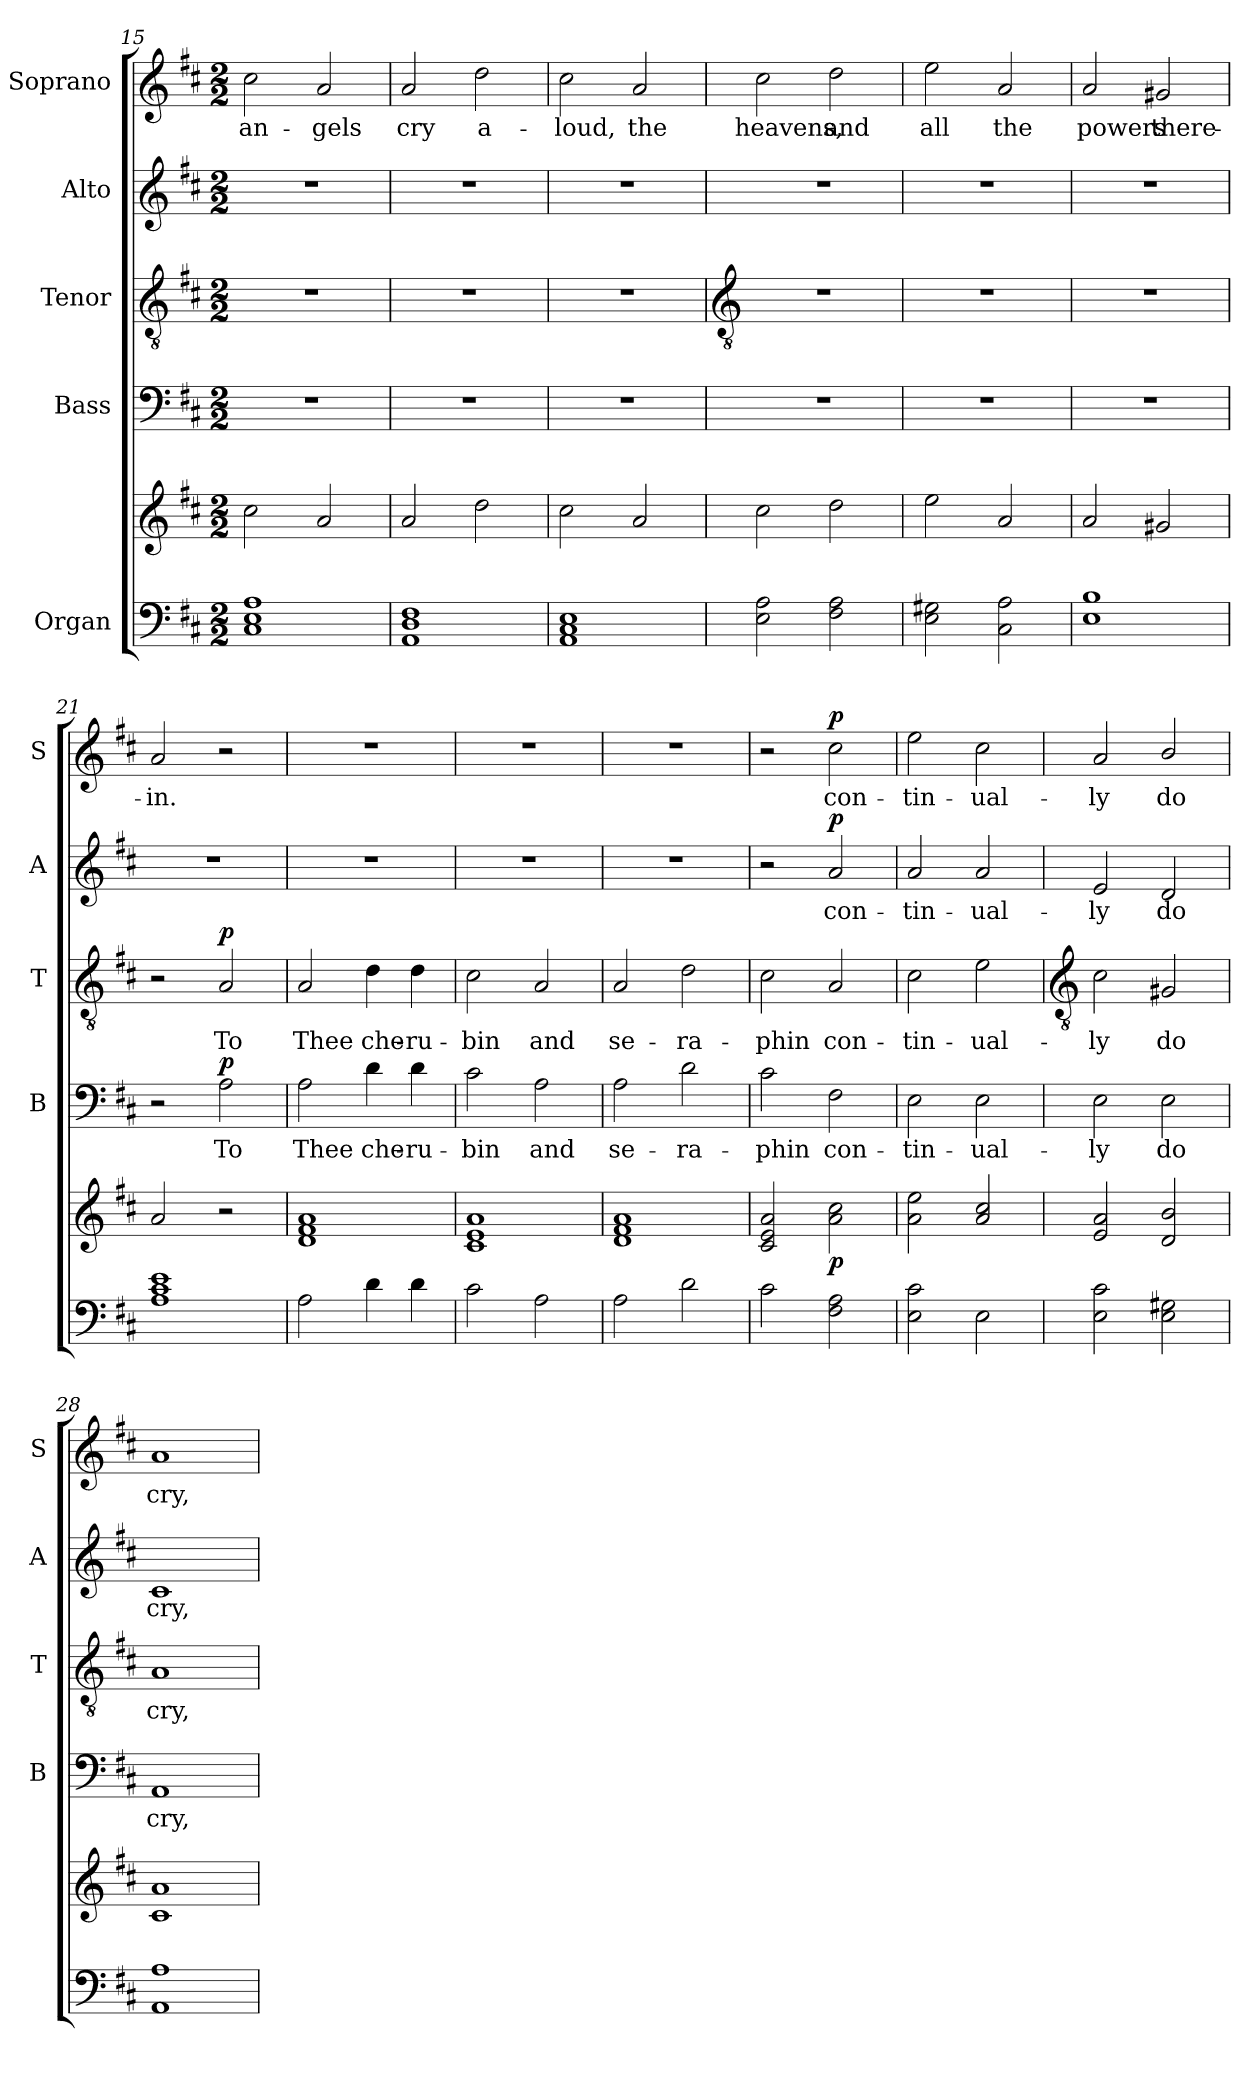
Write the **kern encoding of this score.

**kern	**kern	**dynam	**kern	**text	**dynam	**kern	**text	**dynam	**kern	**text	**dynam	**kern	**text	**dynam
*part5	*part5	*part5	*part4	*part4	*part4	*part3	*part3	*part3	*part2	*part2	*part2	*part1	*part1	*part1
*staff6	*staff5	*staff5/6	*staff4	*staff4	*staff4	*staff3	*staff3	*staff3	*staff2	*staff2	*staff2	*staff1	*staff1	*staff1
*I"Organ	*	*	*I"Bass	*	*	*I"Tenor	*	*	*I"Alto	*	*	*I"Soprano	*	*
*	*	*	*I'B	*	*	*I'T	*	*	*I'A	*	*	*I'S	*	*
*clefF4	*clefG2	*	*clefF4	*	*	*clefGv2	*	*	*clefG2	*	*	*clefG2	*	*
*k[f#c#]	*k[f#c#]	*	*k[f#c#]	*	*	*k[f#c#]	*	*	*k[f#c#]	*	*	*k[f#c#]	*	*
*D:	*D:	*	*D:	*	*	*D:	*	*	*D:	*	*	*D:	*	*
*M2/2	*M2/2	*	*M2/2	*	*	*M2/2	*	*	*M2/2	*	*	*M2/2	*	*
=15	=15	=15	=15	=15	=15	=15	=15	=15	=15	=15	=15	=15	=15	=15
*^	*	*	*	*	*	*	*	*	*	*	*	*	*	*
!	!	!	!	!	!	!	!	!	!	!	!	!	!	!LO:LY:b	!
1ryy	1C# 1E 1A	2cc#	.	1r	.	.	1r	.	.	1r	.	.	2cc#	an-	.
!	!	!	!	!	!	!	!	!	!	!	!	!	!	!LO:LY:b	!
.	.	2a	.	.	.	.	.	.	.	.	.	.	2a	-gels	.
=16	=16	=16	=16	=16	=16	=16	=16	=16	=16	=16	=16	=16	=16	=16	=16
!	!	!	!	!	!	!	!	!	!	!	!	!	!	!LO:LY:b	!
1ryy	1AA 1D 1F#	2a	.	1r	.	.	1r	.	.	1r	.	.	2a	cry	.
!	!	!	!	!	!	!	!	!	!	!	!	!	!	!LO:LY:b	!
.	.	2dd	.	.	.	.	.	.	.	.	.	.	2dd	a-	.
=17	=17	=17	=17	=17	=17	=17	=17	=17	=17	=17	=17	=17	=17	=17	=17
!	!	!	!	!	!	!	!	!	!	!	!	!	!	!LO:LY:b	!
1ryy	1AA 1C# 1E	2cc#	.	1r	.	.	1r	.	.	1r	.	.	2cc#	-loud,	.
!	!	!	!	!	!	!	!	!	!	!	!	!	!	!LO:LY:b	!
.	.	2a	.	.	.	.	.	.	.	.	.	.	2a	the	.
*v	*v	*	*	*	*	*	*	*	*	*	*	*	*	*	*
!!LO:LB:g=z
=18	=18	=18	=18	=18	=18	=18	=18	=18	=18	=18	=18	=18	=18	=18
*	*	*	*	*	*	*clefGv2	*	*	*	*	*	*	*	*
!	!	!	!	!	!	!	!	!	!	!	!	!	!LO:LY:b	!
2E 2A	2cc#	.	1r	.	.	1r	.	.	1r	.	.	2cc#	heavens,	.
!	!	!	!	!	!	!	!	!	!	!	!	!	!LO:LY:b	!
2F# 2A	2dd	.	.	.	.	.	.	.	.	.	.	2dd	and	.
=19	=19	=19	=19	=19	=19	=19	=19	=19	=19	=19	=19	=19	=19	=19
!	!	!	!	!	!	!	!	!	!	!	!	!	!LO:LY:b	!
2E 2G#X	2ee	.	1r	.	.	1r	.	.	1r	.	.	2ee	all	.
!	!	!	!	!	!	!	!	!	!	!	!	!	!LO:LY:b	!
2C# 2A	2a	.	.	.	.	.	.	.	.	.	.	2a	the	.
=20	=20	=20	=20	=20	=20	=20	=20	=20	=20	=20	=20	=20	=20	=20
!	!	!	!	!	!	!	!	!	!	!	!	!	!LO:LY:b	!
1E 1B	2a	.	1r	.	.	1r	.	.	1r	.	.	2a	powers	.
!	!	!	!	!	!	!	!	!	!	!	!	!	!LO:LY:b	!
.	2g#X	.	.	.	.	.	.	.	.	.	.	2g#X	there-	.
=21	=21	=21	=21	=21	=21	=21	=21	=21	=21	=21	=21	=21	=21	=21
!	!	!	!	!	!	!	!	!	!	!	!	!	!LO:LY:b	!
1A 1c# 1e	2a	.	2r	.	.	2r	.	.	1r	.	.	2a	-in.	.
!	!	!	!	!LO:LY:b	!LO:DY:b	!	!LO:LY:b	!LO:DY:b	!	!	!	!	!	!
.	2r	.	2A	To	p	2A	To	p	.	.	.	2r	.	.
=22	=22	=22	=22	=22	=22	=22	=22	=22	=22	=22	=22	=22	=22	=22
!	!	!	!	!LO:LY:b	!	!	!LO:LY:b	!	!	!	!	!	!	!
2A	1d 1f# 1a	.	2A	Thee	.	2A	Thee	.	1r	.	.	1r	.	.
!	!	!	!	!LO:LY:b	!	!	!LO:LY:b	!	!	!	!	!	!	!
4d	.	.	4d	che-	.	4d	che-	.	.	.	.	.	.	.
!	!	!	!	!LO:LY:b	!	!	!LO:LY:b	!	!	!	!	!	!	!
4d	.	.	4d	-ru-	.	4d	-ru-	.	.	.	.	.	.	.
=23	=23	=23	=23	=23	=23	=23	=23	=23	=23	=23	=23	=23	=23	=23
!	!	!	!	!LO:LY:b	!	!	!LO:LY:b	!	!	!	!	!	!	!
2c#	1c# 1e 1a	.	2c#	-bin	.	2c#	-bin	.	1r	.	.	1r	.	.
!	!	!	!	!LO:LY:b	!	!	!LO:LY:b	!	!	!	!	!	!	!
2A	.	.	2A	and	.	2A	and	.	.	.	.	.	.	.
=24	=24	=24	=24	=24	=24	=24	=24	=24	=24	=24	=24	=24	=24	=24
!	!	!	!	!LO:LY:b	!	!	!LO:LY:b	!	!	!	!	!	!	!
2A	1d 1f# 1a	.	2A	se-	.	2A	se-	.	1r	.	.	1r	.	.
!	!	!	!	!LO:LY:b	!	!	!LO:LY:b	!	!	!	!	!	!	!
2d	.	.	2d	-ra-	.	2d	-ra-	.	.	.	.	.	.	.
=25	=25	=25	=25	=25	=25	=25	=25	=25	=25	=25	=25	=25	=25	=25
!	!	!	!	!LO:LY:b	!	!	!LO:LY:b	!	!	!	!	!	!	!
2c#	2c# 2e 2a	.	2c#	-phin	.	2c#	-phin	.	2r	.	.	2r	.	.
!	!	!LO:DY:b	!	!LO:LY:b	!	!	!LO:LY:b	!	!	!LO:LY:b	!LO:DY:b	!	!LO:LY:b	!LO:DY:b
2F# 2A	2a 2cc#	p	2F#	con-	.	2A	con-	.	2a	con-	p	2cc#	con-	p
=26	=26	=26	=26	=26	=26	=26	=26	=26	=26	=26	=26	=26	=26	=26
!	!	!	!	!LO:LY:b	!	!	!LO:LY:b	!	!	!LO:LY:b	!	!	!LO:LY:b	!
2E 2c#	2a 2ee	.	2E	-tin-	.	2c#	-tin-	.	2a	-tin-	.	2ee	-tin-	.
!	!	!	!	!LO:LY:b	!	!	!LO:LY:b	!	!	!LO:LY:b	!	!	!LO:LY:b	!
2E	2a/ 2cc#/	.	2E	-ual-	.	2e	-ual-	.	2a	-ual-	.	2cc#	-ual-	.
!!LO:LB:g=z
=27	=27	=27	=27	=27	=27	=27	=27	=27	=27	=27	=27	=27	=27	=27
*	*	*	*	*	*	*clefGv2	*	*	*	*	*	*	*	*
!	!	!	!	!LO:LY:b	!	!	!LO:LY:b	!	!	!LO:LY:b	!	!	!LO:LY:b	!
2E 2c#	2e 2a	.	2E	-ly	.	2c#	-ly	.	2e	-ly	.	2a	-ly	.
!	!	!	!	!LO:LY:b	!	!	!LO:LY:b	!	!	!LO:LY:b	!	!	!LO:LY:b	!
2E 2G#X	2d/ 2b/	.	2E	do	.	2G#X	do	.	2d	do	.	2b/	do	.
=28	=28	=28	=28	=28	=28	=28	=28	=28	=28	=28	=28	=28	=28	=28
!	!	!	!	!LO:LY:b	!	!	!LO:LY:b	!	!	!LO:LY:b	!	!	!LO:LY:b	!
1AA 1A	1c# 1a	.	1AA	cry,	.	1A	cry,	.	1c#	cry,	.	1a	cry,	.
=	=	=	=	=	=	=	=	=	=	=	=	=	=	=
*-	*-	*-	*-	*-	*-	*-	*-	*-	*-	*-	*-	*-	*-	*-
